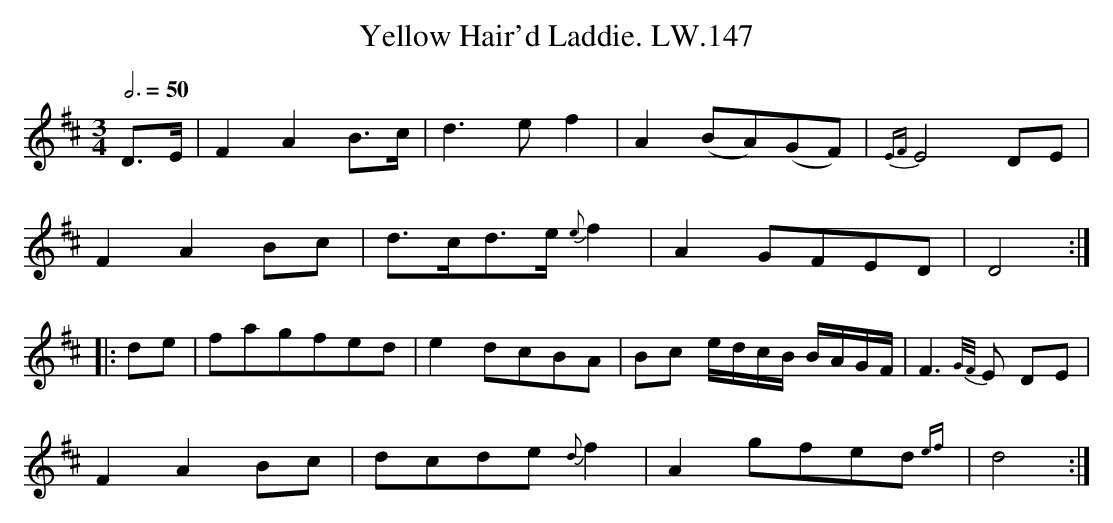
X:1
T:Yellow Hair'd Laddie. LW.147
M:3/4
Q:3/4=50
L:1/8
K:D
D>E | F2A2 B>c | d3ef2 | A2 (BA)(GF) | {EF}E4 DE |
F2A2Bc | d>cd>e {e}f2 | A2 GFED | D4 :|
|:de|fagfed | e2 dcBA | Bc e/d/c/B/ B/A/G/F/ | F3{G/F/}E DE |
F2A2 Bc | dcde {d}f2 | A2 gfed {ef}| d4 :|
